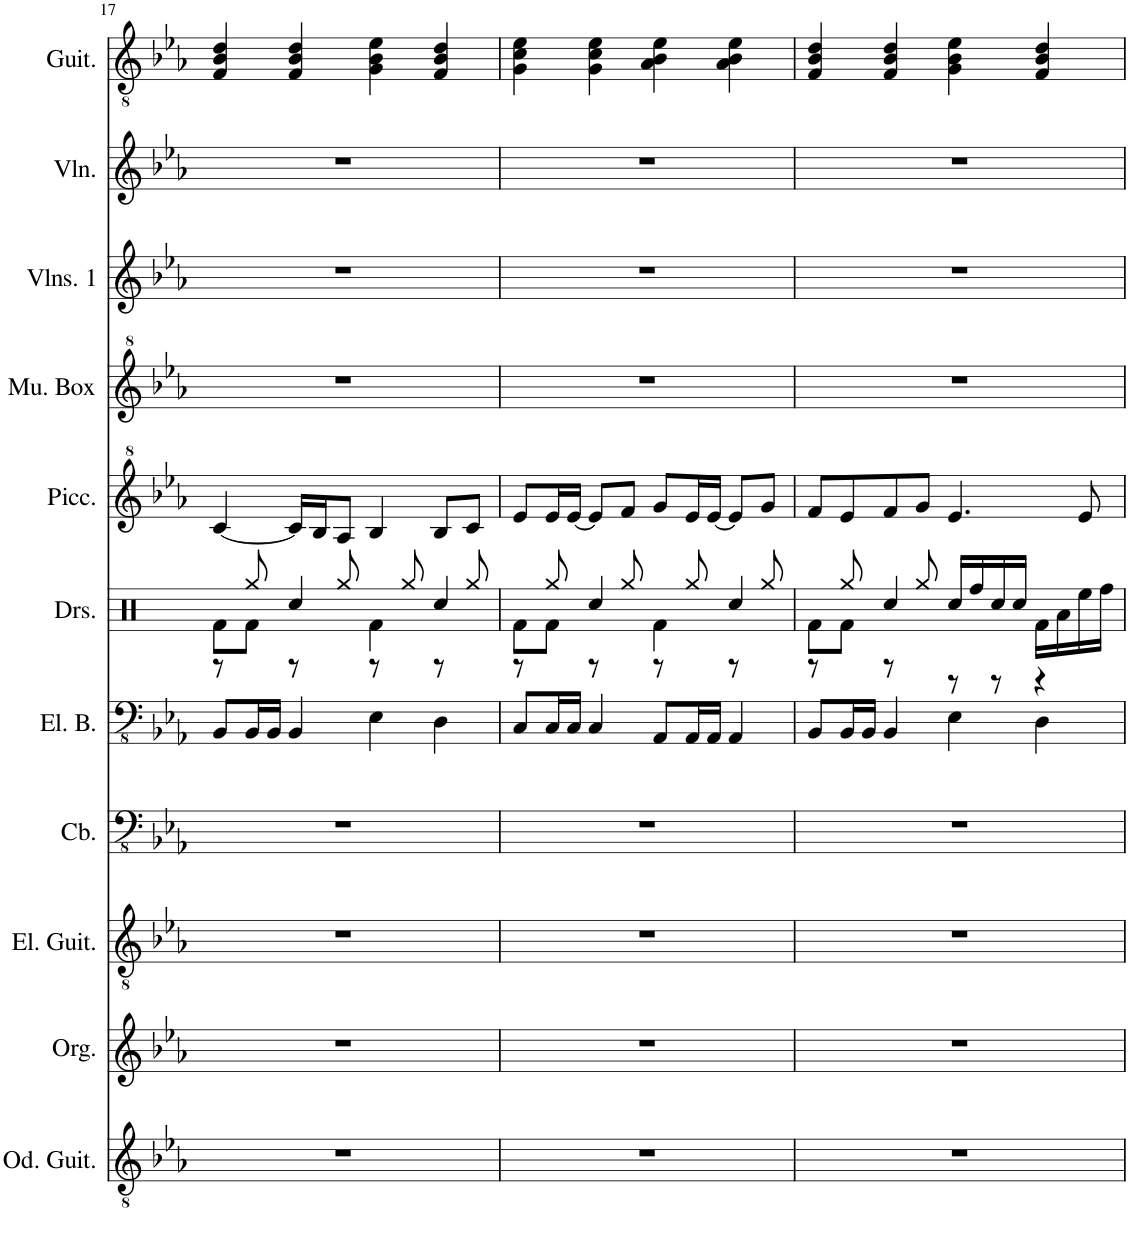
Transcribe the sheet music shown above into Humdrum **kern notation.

**kern	**kern	**kern	**kern	**kern	**kern	**kern	**kern	**kern	**kern	**kern
*part11	*part10	*part9	*part8	*part7	*part6	*part5	*part4	*part3	*part2	*part1
*staff11	*staff10	*staff9	*staff8	*staff7	*staff6	*staff5	*staff4	*staff3	*staff2	*staff1
*I"Overdrive Guitar	*I"Organ	*I"Electric Guitar	*I"Contrabass	*I"Electric Bass	*I"Drumset	*I"Piccolo	*I"Music Box	*I"Violins 1	*I"Violin	*I"Guitar
*I'Od. Guit.	*I'Org.	*I'El. Guit.	*I'Cb.	*I'El. B.	*I'Drs.	*I'Picc.	*I'Mu. Box	*I'Vlns. 1	*I'Vln.	*I'Guit.
!!LO:PB:g=z
*clefGv2	*clefG2	*clefGv2	*clefFv4	*clefFv4	*clefX	*clefG^2	*clefG^2	*clefG2	*clefG2	*clefGv2
*	*	*	*Trd7c12	*	*	*Trd-7c-12	*	*	*	*
*k[b-e-a-]	*k[b-e-a-]	*k[b-e-a-]	*k[b-e-a-]	*k[b-e-a-]	*k[]	*k[b-e-a-]	*k[b-e-a-]	*k[b-e-a-]	*k[b-e-a-]	*k[b-e-a-]
*M4/4	*M4/4	*M4/4	*M4/4	*M4/4	*M4/4	*M4/4	*M4/4	*M4/4	*M4/4	*M4/4
=17	=17	=17	=17	=17	=17	=17	=17	=17	=17	=17
*	*	*	*	*	*^	*	*	*	*	*
1r	1r	1r	1r	8BBB-/L	8Rf\L	8r	[4cc/	1r	1r	1r	4F/ 4B-/ 4d/
.	.	.	.	16BBB-/L	8Rf\J	8Rgg/	.	.	.	.	.
.	.	.	.	16BBB-/JJ	.	.	.	.	.	.	.
.	.	.	.	4BBB-/	4Rcc/	8r	16cc/LL]	.	.	.	4F/ 4B-/ 4d/
.	.	.	.	.	.	.	16b-/J	.	.	.	.
.	.	.	.	.	.	8Rgg/	8a-/J	.	.	.	.
.	.	.	.	4EE-\	4Rf\	8r	4b-/	.	.	.	4G\ 4B-\ 4e-\
.	.	.	.	.	.	8Rgg/	.	.	.	.	.
.	.	.	.	4DD\	4Rcc/	8r	8b-/L	.	.	.	4F/ 4B-/ 4d/
.	.	.	.	.	.	8Rgg/	8cc/J	.	.	.	.
=18	=18	=18	=18	=18	=18	=18	=18	=18	=18	=18	=18
1r	1r	1r	1r	8CC/L	8Rf\L	8r	8ee-/L	1r	1r	1r	4G\ 4c\ 4e-\
.	.	.	.	16CC/L	8Rf\J	8Rgg/	16ee-/L	.	.	.	.
.	.	.	.	16CC/JJ	.	.	[16ee-/JJ	.	.	.	.
.	.	.	.	4CC/	4Rcc/	8r	8ee-/L]	.	.	.	4G\ 4c\ 4e-\
.	.	.	.	.	.	8Rgg/	8ff/J	.	.	.	.
.	.	.	.	8AAA-/L	4Rf\	8r	8gg/L	.	.	.	4A-\ 4B-\ 4e-\
.	.	.	.	16AAA-/L	.	8Rgg/	16ee-/L	.	.	.	.
.	.	.	.	16AAA-/JJ	.	.	[16ee-/JJ	.	.	.	.
.	.	.	.	4AAA-/	4Rcc/	8r	8ee-/L]	.	.	.	4A-\ 4B-\ 4e-\
.	.	.	.	.	.	8Rgg/	8gg/J	.	.	.	.
=19	=19	=19	=19	=19	=19	=19	=19	=19	=19	=19	=19
1r	1r	1r	1r	8BBB-/L	8Rf\L	8r	8ff/L	1r	1r	1r	4F/ 4B-/ 4d/
.	.	.	.	16BBB-/L	8Rf\J	8Rgg/	8ee-/	.	.	.	.
.	.	.	.	16BBB-/JJ	.	.	.	.	.	.	.
.	.	.	.	4BBB-/	4Rcc/	8r	8ff/	.	.	.	4F/ 4B-/ 4d/
.	.	.	.	.	.	8Rgg/	8gg/J	.	.	.	.
.	.	.	.	4EE-\	16Rcc/LL	8r	4.ee-/	.	.	.	4G\ 4B-\ 4e-\
.	.	.	.	.	16Rff/	.	.	.	.	.	.
.	.	.	.	.	16Rcc/	8r	.	.	.	.	.
.	.	.	.	.	16Rcc/JJ	.	.	.	.	.	.
.	.	.	.	4DD\	16Rf\LL	4r	.	.	.	.	4F/ 4B-/ 4d/
.	.	.	.	.	16Ra\	.	.	.	.	.	.
.	.	.	.	.	16Ree\	.	8ee-/	.	.	.	.
.	.	.	.	.	16Rff\JJ	.	.	.	.	.	.
*	*	*	*	*	*v	*v	*	*	*	*	*
=	=	=	=	=	=	=	=	=	=	=
*-	*-	*-	*-	*-	*-	*-	*-	*-	*-	*-
